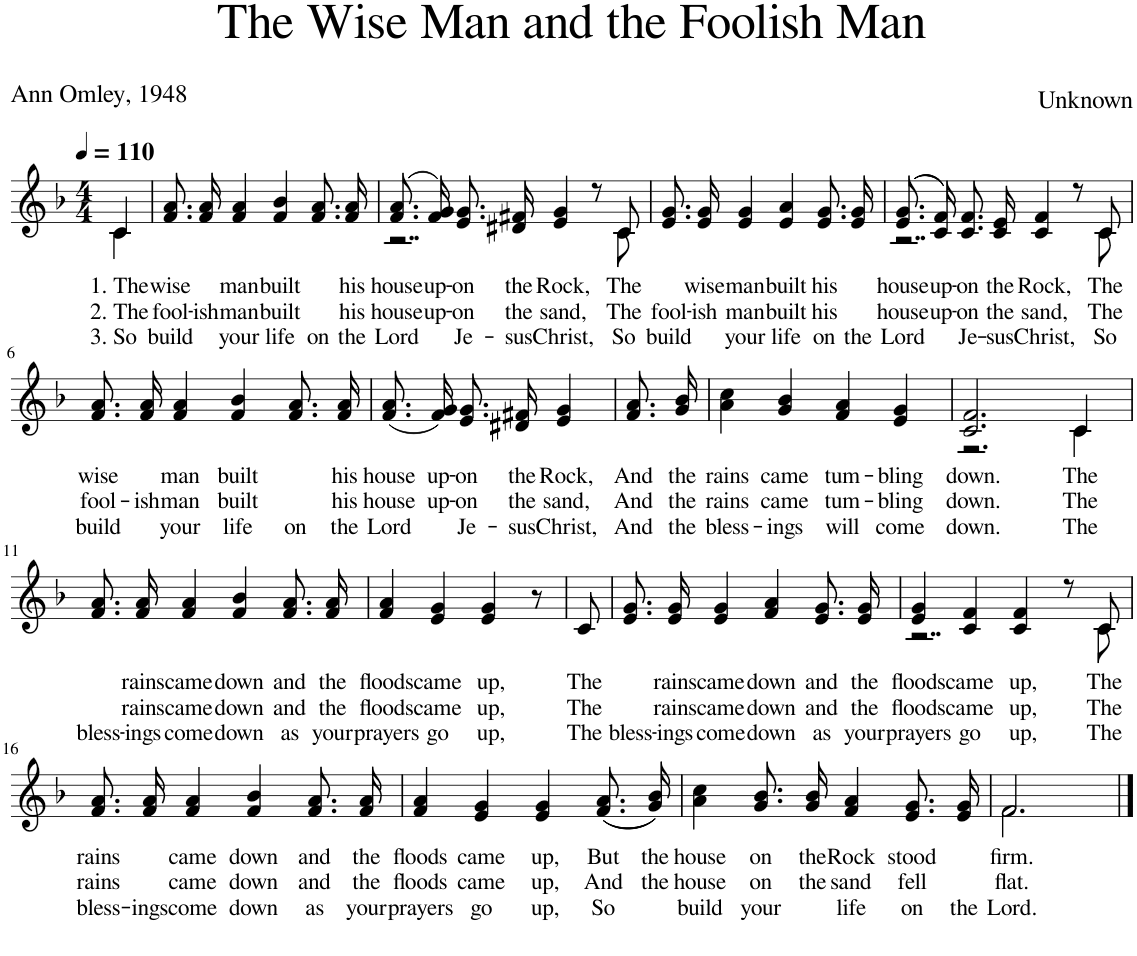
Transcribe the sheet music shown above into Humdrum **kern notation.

**kern	**text	**text	**text
*part1	*part1	*part1	*part1
*staff1	*staff1	*staff1	*staff1
*I"Treble	*	*	*
*clefG2	*	*	*
*k[b-]	*	*	*
*F:	*	*	*
*M4/4	*	*	*
*MM110	*	*	*
=1	=1	=1	=1
!	!LO:LY:b	!LO:LY:b	!LO:LY:b
*^	*	*	*
4c/	4c\	-1. The	-2. The	-3. So
=2	=2	=2	=2	=2
!	!	!LO:LY:b	!LO:LY:b	!LO:LY:b
*v	*v	*	*	*
8.f/ 8.a/L	-wise	-fool-	-build
!	!	!LO:LY:b	!
16f/ 16a/Jk	.	-ish	.
!	!LO:LY:b	!LO:LY:b	!LO:LY:b
4f/ 4a/	-man	-man	-your
!	!LO:LY:b	!LO:LY:b	!LO:LY:b
4f/ 4b-/	-built	-built	-life
!	!	!	!LO:LY:b
8.f/ 8.a/L	.	.	-on
!	!LO:LY:b	!LO:LY:b	!LO:LY:b
16f/ 16a/Jk	-his	-his	-the
=3	=3	=3	=3
!	!LO:LY:b	!LO:LY:b	!LO:LY:b
*^	*	*	*
(8.f/ 8.a/L	2..r	-house	-house	-Lord
!	!	!LO:LY:b	!LO:LY:b	!
16f/ 16g/Jk)	.	-up-	-up-	.
!	!	!LO:LY:b	!LO:LY:b	!LO:LY:b
8.e/ 8.g/L	.	-on	-on	-Je-
!	!	!LO:LY:b	!LO:LY:b	!LO:LY:b
16d#X/ 16f#X/Jk	.	-the	-the	-sus
!	!	!LO:LY:b	!LO:LY:b	!LO:LY:b
4e/ 4g/	.	-Rock,	-sand,	-Christ,
8r	.	.	.	.
!	!	!LO:LY:b	!LO:LY:b	!LO:LY:b
8c/	8c\	-The	-The	-So
=4	=4	=4	=4	=4
!	!	!	!LO:LY:b	!LO:LY:b
*v	*v	*	*	*
8.e/ 8.g/L	.	-fool-	-build
!	!LO:LY:b	!LO:LY:b	!
16e/ 16g/Jk	-wise	-ish	.
!	!LO:LY:b	!LO:LY:b	!LO:LY:b
4e/ 4g/	-man	-man	-your
!	!LO:LY:b	!LO:LY:b	!LO:LY:b
4e/ 4a/	-built	-built	-life
!	!LO:LY:b	!LO:LY:b	!LO:LY:b
8.e/ 8.g/L	-his	-his	-on
!	!	!	!LO:LY:b
16e/ 16g/Jk	.	.	-the
=5	=5	=5	=5
!	!LO:LY:b	!LO:LY:b	!LO:LY:b
*^	*	*	*
((8.e/ 8.g/L	2..r	-house	-house	-Lord
!	!	!LO:LY:b	!LO:LY:b	!
16c/ 16f/Jk))	.	-up-	-up-	.
!	!	!LO:LY:b	!LO:LY:b	!LO:LY:b
8.c/ 8.f/L	.	-on	-on	-Je-
!	!	!LO:LY:b	!LO:LY:b	!LO:LY:b
16c/ 16e/Jk	.	-the	-the	-sus
!	!	!LO:LY:b	!LO:LY:b	!LO:LY:b
4c/ 4f/	.	-Rock,	-sand,	-Christ,
8r	.	.	.	.
!	!	!LO:LY:b	!LO:LY:b	!LO:LY:b
8c/	8c\	-The	-The	-So
!!LO:LB:g=z	!!
=6	=6	=6	=6	=6
!	!	!LO:LY:b	!LO:LY:b	!LO:LY:b
*v	*v	*	*	*
8.f/ 8.a/L	-wise	-fool-	-build
!	!	!LO:LY:b	!
16f/ 16a/Jk	.	-ish	.
!	!LO:LY:b	!LO:LY:b	!LO:LY:b
4f/ 4a/	-man	-man	-your
!	!LO:LY:b	!LO:LY:b	!LO:LY:b
4f/ 4b-/	-built	-built	-life
!	!	!	!LO:LY:b
8.f/ 8.a/L	.	.	-on
!	!LO:LY:b	!LO:LY:b	!LO:LY:b
16f/ 16a/Jk	-his	-his	-the
=7	=7	=7	=7
!	!LO:LY:b	!LO:LY:b	!LO:LY:b
(8.f/ 8.a/L	-house	-house	-Lord
!	!LO:LY:b	!LO:LY:b	!
16f/ 16g/Jk)	-up-	-up-	.
!	!LO:LY:b	!LO:LY:b	!LO:LY:b
8.e/ 8.g/L	-on	-on	-Je-
!	!LO:LY:b	!LO:LY:b	!LO:LY:b
16d#X/ 16f#X/Jk	-the	-the	-sus
!	!LO:LY:b	!LO:LY:b	!LO:LY:b
4e/ 4g/	-Rock,	-sand,	-Christ,
=8	=8	=8	=8
!	!LO:LY:b	!LO:LY:b	!LO:LY:b
8.f/ 8.a/L	-And	-And	-And
!	!LO:LY:b	!LO:LY:b	!LO:LY:b
16g/ 16b-/Jk	-the	-the	-the
=9	=9	=9	=9
!	!LO:LY:b	!LO:LY:b	!LO:LY:b
4a\ 4cc\	-rains	-rains	-bless-
!	!LO:LY:b	!LO:LY:b	!LO:LY:b
4g/ 4b-/	-came	-came	-ings
!	!LO:LY:b	!LO:LY:b	!LO:LY:b
4f/ 4a/	-tum-	-tum-	-will
!	!LO:LY:b	!LO:LY:b	!LO:LY:b
4e/ 4g/	-bling	-bling	-come
=10	=10	=10	=10
!	!LO:LY:b	!LO:LY:b	!LO:LY:b
*^	*	*	*
2.c/ 2.f/	2.r	-down.	-down.	-down.
!	!	!LO:LY:b	!LO:LY:b	!LO:LY:b
4c/	4c\	-The	-The	-The
!!LO:LB:g=z	!!
=11	=11	=11	=11	=11
!	!	!	!	!LO:LY:b
*v	*v	*	*	*
8.f/ 8.a/L	.	.	-bless-
!	!LO:LY:b	!LO:LY:b	!LO:LY:b
16f/ 16a/Jk	-rains	-rains	-ings
!	!LO:LY:b	!LO:LY:b	!LO:LY:b
4f/ 4a/	-came	-came	-come
!	!LO:LY:b	!LO:LY:b	!LO:LY:b
4f/ 4b-/	-down	-down	-down
!	!LO:LY:b	!LO:LY:b	!LO:LY:b
8.f/ 8.a/L	-and	-and	-as
!	!LO:LY:b	!LO:LY:b	!LO:LY:b
16f/ 16a/Jk	-the	-the	-your
=12	=12	=12	=12
!	!LO:LY:b	!LO:LY:b	!LO:LY:b
4f/ 4a/	-floods	-floods	-prayers
!	!LO:LY:b	!LO:LY:b	!LO:LY:b
4e/ 4g/	-came	-came	-go
!	!LO:LY:b	!LO:LY:b	!LO:LY:b
4e/ 4g/	-up,	-up,	-up,
8r	.	.	.
=13	=13	=13	=13
!	!LO:LY:b	!LO:LY:b	!LO:LY:b
8c/	-The	-The	-The
=14	=14	=14	=14
!	!	!	!LO:LY:b
8.e/ 8.g/L	.	.	-bless-
!	!LO:LY:b	!LO:LY:b	!LO:LY:b
16e/ 16g/Jk	-rains	-rains	-ings
!	!LO:LY:b	!LO:LY:b	!LO:LY:b
4e/ 4g/	-came	-came	-come
!	!LO:LY:b	!LO:LY:b	!LO:LY:b
4f/ 4a/	-down	-down	-down
!	!LO:LY:b	!LO:LY:b	!LO:LY:b
8.e/ 8.g/L	-and	-and	-as
!	!LO:LY:b	!LO:LY:b	!LO:LY:b
16e/ 16g/Jk	-the	-the	-your
=15	=15	=15	=15
!	!LO:LY:b	!LO:LY:b	!LO:LY:b
*^	*	*	*
4e/ 4g/	2..r	-floods	-floods	-prayers
!	!	!LO:LY:b	!LO:LY:b	!LO:LY:b
4c/ 4f/	.	-came	-came	-go
!	!	!LO:LY:b	!LO:LY:b	!LO:LY:b
4c/ 4f/	.	-up,	-up,	-up,
8r	.	.	.	.
!	!	!LO:LY:b	!LO:LY:b	!LO:LY:b
8c/	8c\	-The	-The	-The
!!LO:LB:g=z	!!
=16	=16	=16	=16	=16
!	!	!LO:LY:b	!LO:LY:b	!LO:LY:b
*v	*v	*	*	*
8.f/ 8.a/L	-rains	-rains	-bless-
!	!	!	!LO:LY:b
16f/ 16a/Jk	.	.	-ings
!	!LO:LY:b	!LO:LY:b	!LO:LY:b
4f/ 4a/	-came	-came	-come
!	!LO:LY:b	!LO:LY:b	!LO:LY:b
4f/ 4b-/	-down	-down	-down
!	!LO:LY:b	!LO:LY:b	!LO:LY:b
8.f/ 8.a/L	-and	-and	-as
!	!LO:LY:b	!LO:LY:b	!LO:LY:b
16f/ 16a/Jk	-the	-the	-your
=17	=17	=17	=17
!	!LO:LY:b	!LO:LY:b	!LO:LY:b
4f/ 4a/	-floods	-floods	-prayers
!	!LO:LY:b	!LO:LY:b	!LO:LY:b
4e/ 4g/	-came	-came	-go
!	!LO:LY:b	!LO:LY:b	!LO:LY:b
4e/ 4g/	-up,	-up,	-up,
!	!LO:LY:b	!LO:LY:b	!LO:LY:b
((8.f/ 8.a/L	-But	-And	-So
!	!LO:LY:b	!LO:LY:b	!
16g/ 16b-/Jk))	-the	-the	.
=18	=18	=18	=18
!	!LO:LY:b	!LO:LY:b	!LO:LY:b
4a\ 4cc\	-house	-house	-build
!	!LO:LY:b	!LO:LY:b	!LO:LY:b
8.g/ 8.b-/L	-on	-on	-your
!	!LO:LY:b	!LO:LY:b	!
16g/ 16b-/Jk	-the	-the	.
!	!LO:LY:b	!LO:LY:b	!LO:LY:b
4f/ 4a/	-Rock	-sand	-life
!	!LO:LY:b	!LO:LY:b	!LO:LY:b
8.e/ 8.g/L	-stood	-fell	-on
!	!	!	!LO:LY:b
16e/ 16g/Jk	.	.	-the
=19	=19	=19	=19
!	!LO:LY:b	!LO:LY:b	!LO:LY:b
*^	*	*	*
2.f/	2.f\	-firm.	-flat.	-Lord.
*v	*v	*	*	*
==	==	==	==
*-	*-	*-	*-
